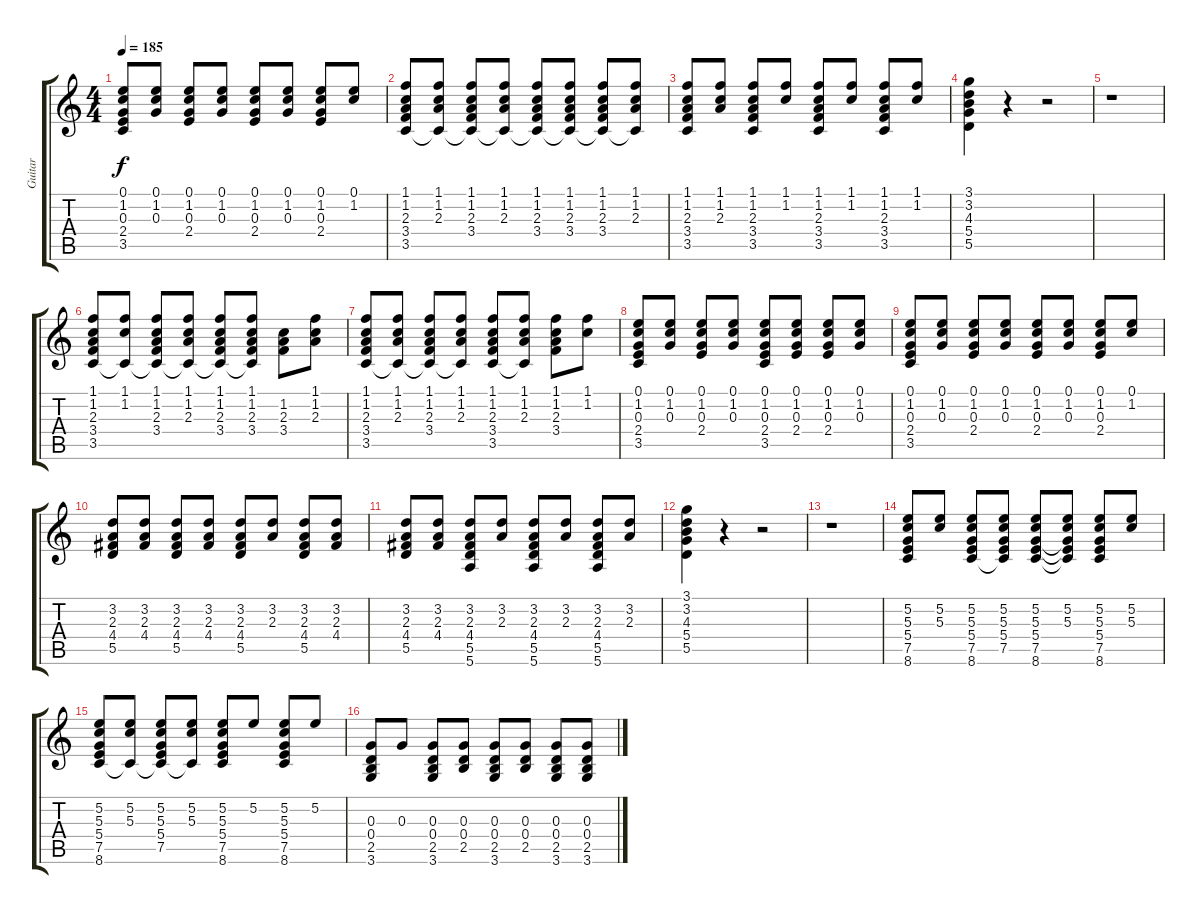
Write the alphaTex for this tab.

\track ("Guitar" "Guitar") {instrument acousticguitarsteel}
\staff {score tabs}
\tuning (E4 B3 G3 D3 A2 E2) {hide}
\ts (4 4)
\tempo 185
\clef g2
\ks c
(0.1 1.2 0.3 2.4 3.5).8{dy f} (0.1 1.2 0.3).8 (0.1 1.2 0.3 2.4).8 (0.1 1.2 0.3).8 (0.1 1.2 0.3 2.4).8 (0.1 1.2 0.3).8 (0.1 1.2 0.3 2.4).8 (0.1 1.2).8 |
(1.1 1.2 2.3 3.4 3.5).8 (1.1 1.2 2.3 3.5{t}).8 (1.1 1.2 2.3 3.4 3.5{t}).8 (1.1 1.2 2.3 3.5{t}).8 (1.1 1.2 2.3 3.4 3.5{t}).8 (1.1 1.2 2.3 3.4 3.5{t}).8 (1.1 1.2 2.3 3.4 3.5{t}).8 (1.1 1.2 2.3 3.5{t}).8 |
(1.1 1.2 2.3 3.4 3.5).8 (1.1 1.2 2.3).8 (1.1 1.2 2.3 3.4 3.5).8 (1.1 1.2).8 (1.1 1.2 2.3 3.4 3.5).8 (1.1 1.2).8 (1.1 1.2 2.3 3.4 3.5).8 (1.1 1.2).8 |
(3.1 3.2 4.3 5.4 5.5).4 r.4 r.2 |
r.1 |
(1.1 1.2 2.3 3.4 3.5).8 (1.1 1.2 3.5{t}).8 (1.1 1.2 2.3 3.4 3.5{t}).8 (1.1 1.2 2.3 3.5{t}).8 (1.1 1.2 2.3 3.4 3.5{t}).8 (1.1 1.2 2.3 3.4 3.5{t}).8 (1.2 2.3 3.4).8 (1.1 1.2 2.3).8 |
(1.1 1.2 2.3 3.4 3.5).8 (1.1 1.2 2.3 3.5{t}).8 (1.1 1.2 2.3 3.4 3.5{t}).8 (1.1 1.2 2.3 3.5{t}).8 (1.1 1.2 2.3 3.4 3.5).8 (1.1 1.2 2.3 3.5{t}).8 (1.1 1.2 2.3 3.4).8 (1.1 1.2).8 |
(0.1 1.2 0.3 2.4 3.5).8 (0.1 1.2 0.3).8 (0.1 1.2 0.3 2.4).8 (0.1 1.2 0.3).8 (0.1 1.2 0.3 2.4 3.5).8 (0.1 1.2 0.3 2.4).8 (0.1 1.2 0.3 2.4).8 (0.1 1.2 0.3).8 |
(0.1 1.2 0.3 2.4 3.5).8 (0.1 1.2 0.3).8 (0.1 1.2 0.3 2.4).8 (0.1 1.2 0.3).8 (0.1 1.2 0.3 2.4).8 (0.1 1.2 0.3).8 (0.1 1.2 0.3 2.4).8 (0.1 1.2).8 |
(3.2 2.3 4.4 5.5).8 (3.2 2.3 4.4).8 (3.2 2.3 4.4 5.5).8 (3.2 2.3 4.4).8 (3.2 2.3 4.4 5.5).8 (3.2 2.3).8 (3.2 2.3 4.4 5.5).8 (3.2 2.3 4.4).8 |
(3.2 2.3 4.4 5.5).8 (3.2 2.3 4.4).8 (3.2 2.3 4.4 5.5 5.6).8 (3.2 2.3).8 (3.2 2.3 4.4 5.5 5.6).8 (3.2 2.3).8 (3.2 2.3 4.4 5.5 5.6).8 (3.2 2.3).8 |
(3.1 3.2 4.3 5.4 5.5).4 r.4 r.2 |
r.1 |
(5.2 5.3 5.4 7.5 8.6).8 (5.2 5.3).8 (5.2 5.3 5.4 7.5 8.6).8 (5.2 5.3 5.4 7.5 8.6{t}).8 (5.2 5.3 5.4 7.5 8.6).8 (5.2 5.3 5.4{t} 7.5{t} 8.6{t}).8 (5.2 5.3 5.4 7.5 8.6).8 (5.2 5.3).8 |
(5.2 5.3 5.4 7.5 8.6).8 (5.2 5.3 8.6{t}).8 (5.2 5.3 5.4 7.5 8.6{t}).8 (5.2 5.3 8.6{t}).8 (5.2 5.3 5.4 7.5 8.6).8 5.2.8 (5.2 5.3 5.4 7.5 8.6).8 5.2.8 |
(0.3 0.4 2.5 3.6).8 0.3.8 (0.3 0.4 2.5 3.6).8 (0.3 0.4 2.5).8 (0.3 0.4 2.5 3.6).8 (0.3 0.4 2.5).8 (0.3 0.4 2.5 3.6).8 (0.3 0.4 2.5 3.6).8
